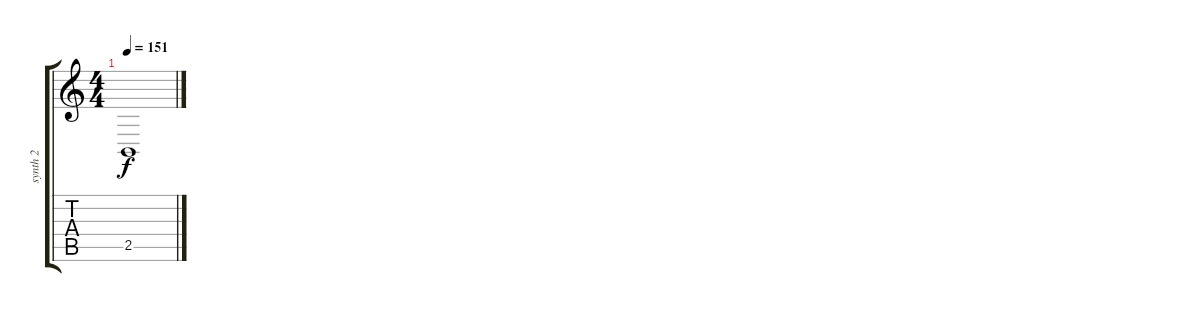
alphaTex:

\track ("synth 2" "synth 2") {instrument lead2sawtooth}
\staff {score tabs}
\tuning (E4 B3 G3 D3 A2 E2) {hide}
\ts (4 4)
\tempo 151
\clef g2
\ks c
2.5{t}.1{dy f}
